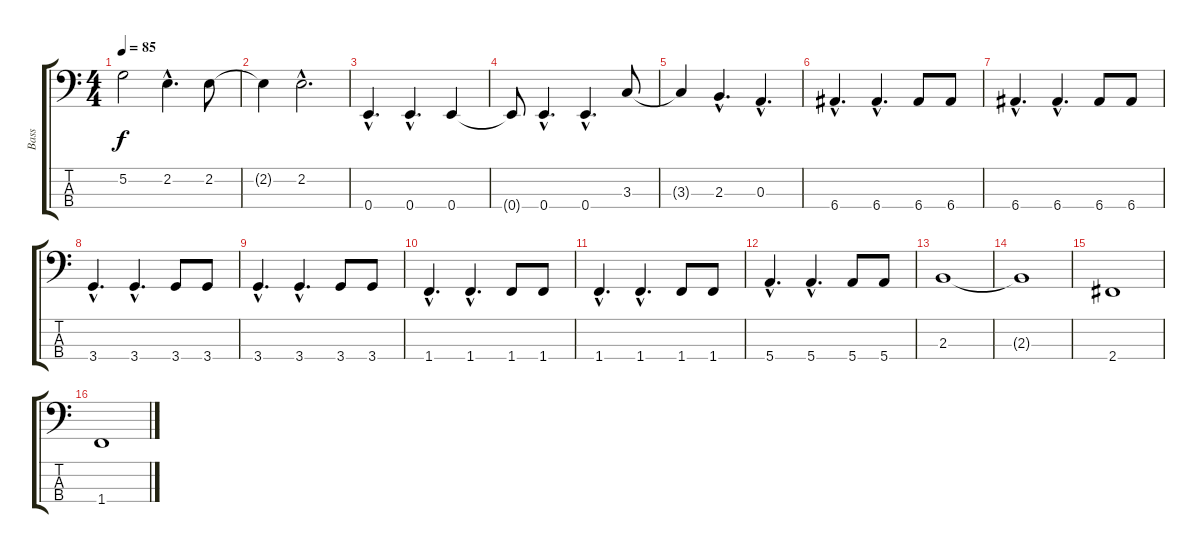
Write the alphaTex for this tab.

\track ("Bass" "Bass") {instrument electricbassfinger}
\staff {score tabs}
\tuning (G2 D2 A1 E1) {hide}
\ts (4 4)
\tempo 85
\clef f4
\ks c
5.2.2{dy f} 2.2{hac}.4{d} 2.2.8 |
2.2{t}.4 2.2{hac}.2{d} |
0.4{hac}.4{d} 0.4{hac}.4{d} 0.4.4 |
0.4{t}.8 0.4{hac}.4{d} 0.4{hac}.4{d} 3.3.8 |
3.3{t}.4 2.3{hac}.4{d} 0.3{hac}.4{d} |
6.4{hac}.4{d} 6.4{hac}.4{d} 6.4.8 6.4.8 |
6.4{hac}.4{d} 6.4{hac}.4{d} 6.4.8 6.4.8 |
3.4{hac}.4{d} 3.4{hac}.4{d} 3.4.8 3.4.8 |
3.4{hac}.4{d} 3.4{hac}.4{d} 3.4.8 3.4.8 |
1.4{hac}.4{d} 1.4{hac}.4{d} 1.4.8 1.4.8 |
1.4{hac}.4{d} 1.4{hac}.4{d} 1.4.8 1.4.8 |
5.4{hac}.4{d} 5.4{hac}.4{d} 5.4.8 5.4.8 |
2.3.1 |
2.3{t}.1 |
2.4.1 |
1.4.1
